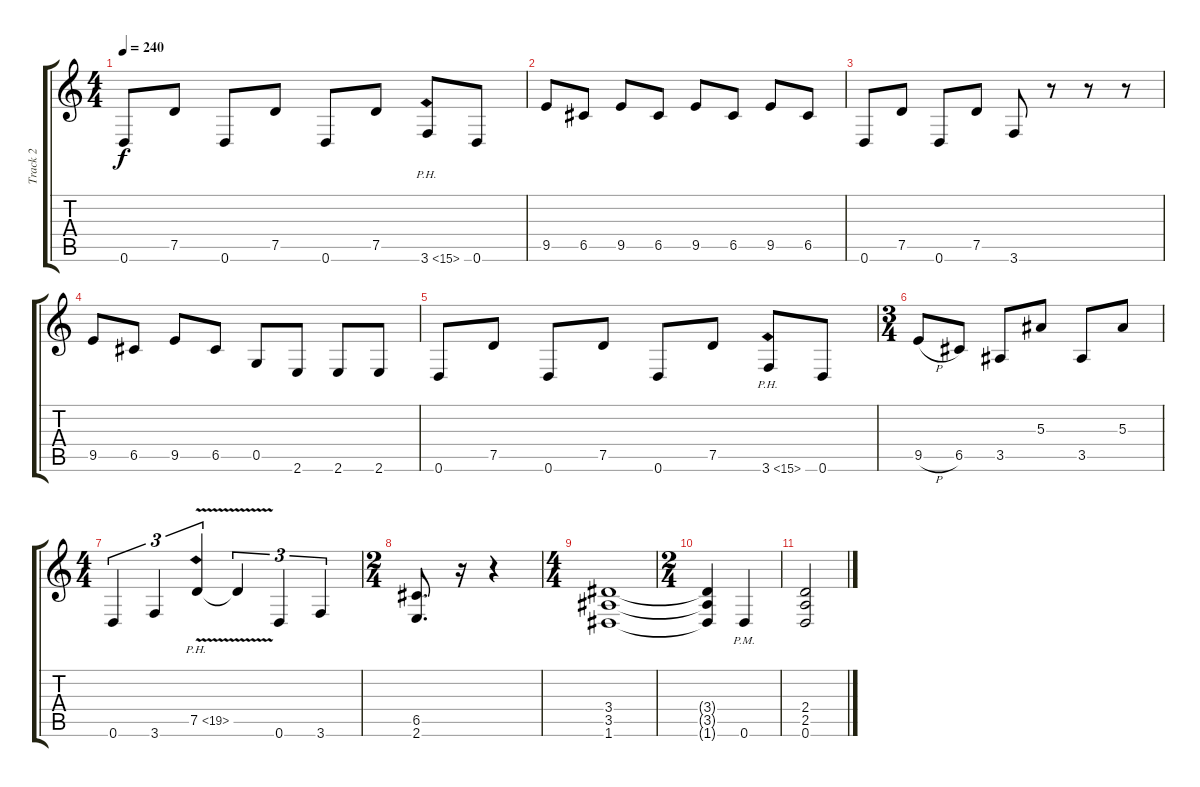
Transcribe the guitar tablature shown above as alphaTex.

\track ("Track 2" "Track 2") {instrument distortionguitar}
\staff {score tabs}
\tuning (D4 A3 F3 C3 G2 D2) {hide}
\ts (4 4)
\tempo 240
\clef g2
\ks c
0.6.8{dy f} 7.5.8 0.6.8 7.5.8 0.6.8 7.5.8 3.6{ph 12}.8 0.6.8 |
9.5.8 6.5.8 9.5.8 6.5.8 9.5.8 6.5.8 9.5.8 6.5.8 |
0.6.8 7.5.8 0.6.8 7.5.8 3.6.8 r.8 r.8 r.8 |
9.5.8 6.5.8 9.5.8 6.5.8 0.5.8 2.6.8 2.6.8 2.6.8 |
0.6.8 7.5.8 0.6.8 7.5.8 0.6.8 7.5.8 3.6{ph 12}.8 0.6.8 |
\ts (3 4)
9.5{h}.8 6.5.8 3.5.8 5.3.8 3.5.8 5.3.8 |
\ts (4 4)
0.6.4{tu (3 2)} 3.6.4{tu (3 2)} 7.5{ph 12 v}.4{tu (3 2)} 7.5{t}.4{tu (3 2)} 0.6.4{tu (3 2)} 3.6.4{tu (3 2)} |
\ts (2 4)
(6.5 2.6).8{d} r.16 r.4 |
\ts (4 4)
(3.4 3.5 1.6).1 |
\ts (2 4)
(3.4{t} 3.5{t} 1.6{t}).4 0.6{pm}.4 |
(2.4 2.5 0.6).2
